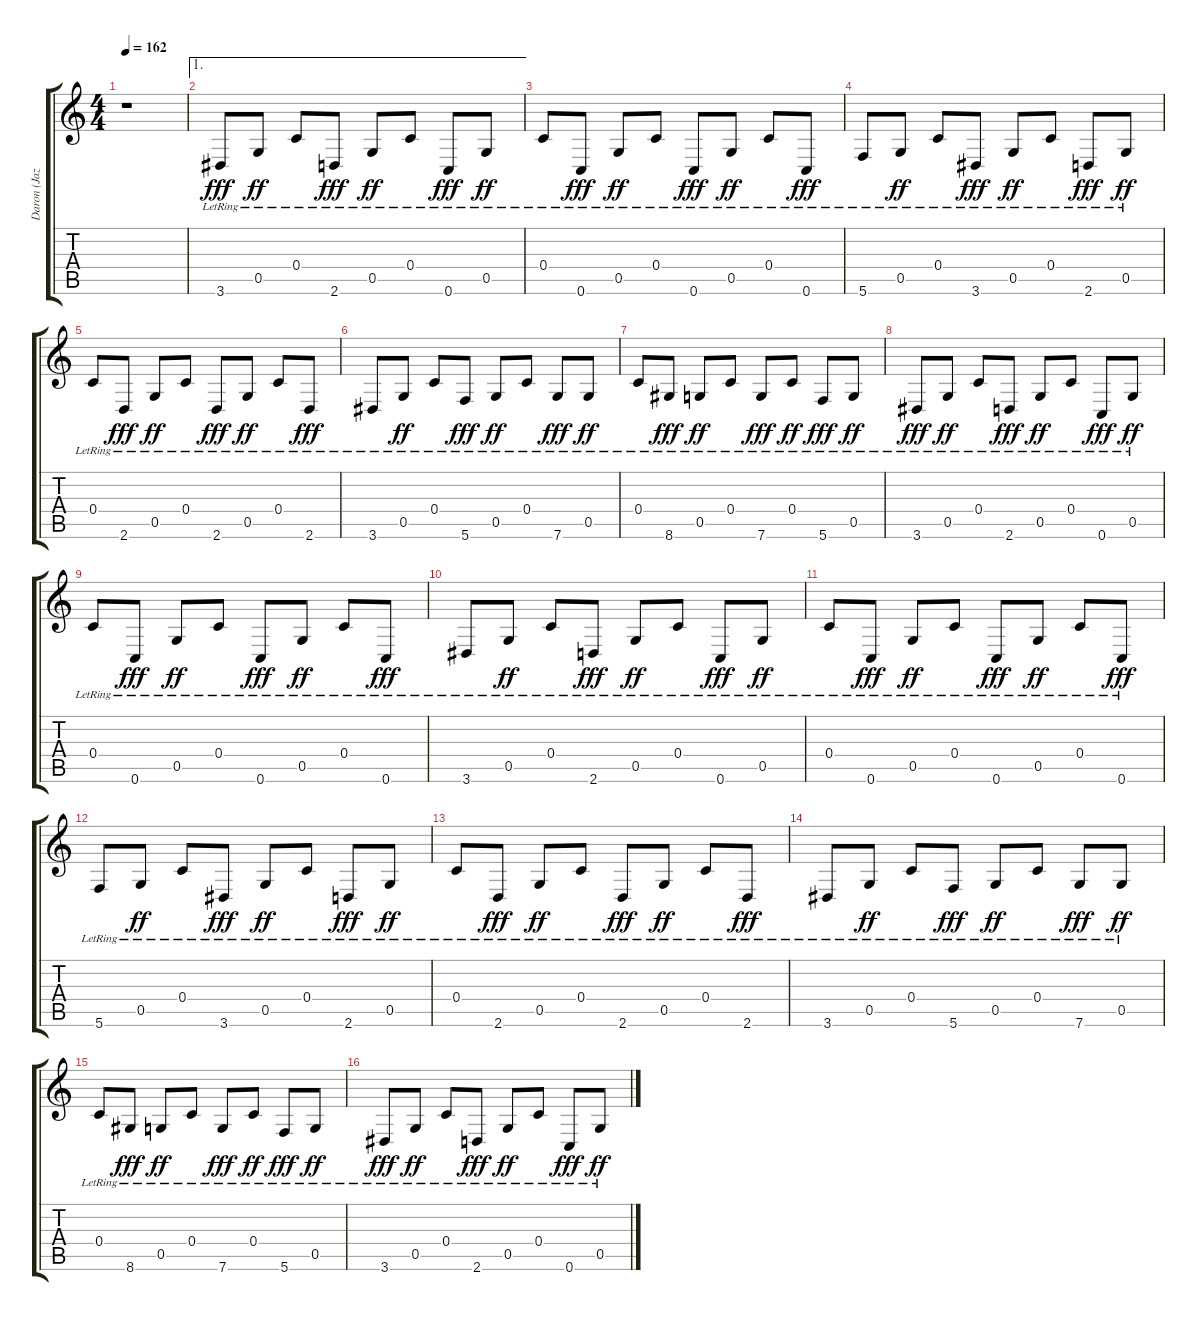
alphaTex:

\track ("Daron (Jazz)" "Daron (Jaz") {instrument electricguitarjazz}
\staff {score tabs}
\tuning (D4 A3 F3 C3 G2 C2) {hide}
\ts (4 4)
\tempo 162
\clef g2
\ks c
r.1{dy fff} |
\ae 1
3.6{lr}.8 0.5{lr}.8{dy ff} 0.4{lr}.8 2.6{lr}.8{dy fff} 0.5{lr}.8{dy ff} 0.4{lr}.8 0.6{lr}.8{dy fff} 0.5{lr}.8{dy ff} |
0.4{lr}.8 0.6{lr}.8{dy fff} 0.5{lr}.8{dy ff} 0.4{lr}.8 0.6{lr}.8{dy fff} 0.5{lr}.8{dy ff} 0.4{lr}.8 0.6{lr}.8{dy fff} |
5.6{lr}.8 0.5{lr}.8{dy ff} 0.4{lr}.8 3.6{lr}.8{dy fff} 0.5{lr}.8{dy ff} 0.4{lr}.8 2.6{lr}.8{dy fff} 0.5{lr}.8{dy ff} |
0.4{lr}.8 2.6{lr}.8{dy fff} 0.5{lr}.8{dy ff} 0.4{lr}.8 2.6{lr}.8{dy fff} 0.5{lr}.8{dy ff} 0.4{lr}.8 2.6{lr}.8{dy fff} |
3.6{lr}.8 0.5{lr}.8{dy ff} 0.4{lr}.8 5.6{lr}.8{dy fff} 0.5{lr}.8{dy ff} 0.4{lr}.8 7.6{lr}.8{dy fff} 0.5{lr}.8{dy ff} |
0.4{lr}.8 8.6{lr}.8{dy fff} 0.5{lr}.8{dy ff} 0.4{lr}.8 7.6{lr}.8{dy fff} 0.4{lr}.8{dy ff} 5.6{lr}.8{dy fff} 0.5{lr}.8{dy ff} |
3.6{lr}.8{dy fff} 0.5{lr}.8{dy ff} 0.4{lr}.8 2.6{lr}.8{dy fff} 0.5{lr}.8{dy ff} 0.4{lr}.8 0.6{lr}.8{dy fff} 0.5{lr}.8{dy ff} |
0.4{lr}.8 0.6{lr}.8{dy fff} 0.5{lr}.8{dy ff} 0.4{lr}.8 0.6{lr}.8{dy fff} 0.5{lr}.8{dy ff} 0.4{lr}.8 0.6{lr}.8{dy fff} |
3.6{lr}.8 0.5{lr}.8{dy ff} 0.4{lr}.8 2.6{lr}.8{dy fff} 0.5{lr}.8{dy ff} 0.4{lr}.8 0.6{lr}.8{dy fff} 0.5{lr}.8{dy ff} |
0.4{lr}.8 0.6{lr}.8{dy fff} 0.5{lr}.8{dy ff} 0.4{lr}.8 0.6{lr}.8{dy fff} 0.5{lr}.8{dy ff} 0.4{lr}.8 0.6{lr}.8{dy fff} |
5.6{lr}.8 0.5{lr}.8{dy ff} 0.4{lr}.8 3.6{lr}.8{dy fff} 0.5{lr}.8{dy ff} 0.4{lr}.8 2.6{lr}.8{dy fff} 0.5{lr}.8{dy ff} |
0.4{lr}.8 2.6{lr}.8{dy fff} 0.5{lr}.8{dy ff} 0.4{lr}.8 2.6{lr}.8{dy fff} 0.5{lr}.8{dy ff} 0.4{lr}.8 2.6{lr}.8{dy fff} |
3.6{lr}.8 0.5{lr}.8{dy ff} 0.4{lr}.8 5.6{lr}.8{dy fff} 0.5{lr}.8{dy ff} 0.4{lr}.8 7.6{lr}.8{dy fff} 0.5{lr}.8{dy ff} |
0.4{lr}.8 8.6{lr}.8{dy fff} 0.5{lr}.8{dy ff} 0.4{lr}.8 7.6{lr}.8{dy fff} 0.4{lr}.8{dy ff} 5.6{lr}.8{dy fff} 0.5{lr}.8{dy ff} |
3.6{lr}.8{dy fff} 0.5{lr}.8{dy ff} 0.4{lr}.8 2.6{lr}.8{dy fff} 0.5{lr}.8{dy ff} 0.4{lr}.8 0.6{lr}.8{dy fff} 0.5{lr}.8{dy ff}
